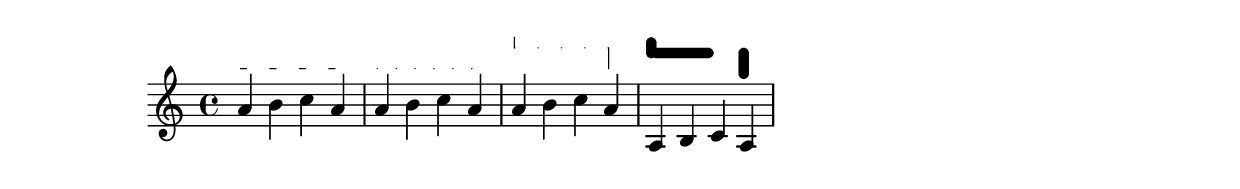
%% Do not edit this file; it is auto-generated from LSR http://lsr.dsi.unimi.it
%% This file is in the public domain.
\version "2.11.38"

\header {
  lsrtags = "expressive-marks, text, tweaks-and-overrides"
 texidoc = "
The <code>\\startTextSpan</code> and <code>\\stopTextSpan</code>
commands give you the ability to create text spanners as easily as
pedals indications or octavations. Override some properties of the
<code>TextSpanner</code> object to modify its output.
" }
% begin verbatim
\relative c''{
    \override TextSpanner  #'edge-text = #'("bla" . "blu")
    a \startTextSpan
    b c 
    a \stopTextSpan

    \override TextSpanner  #'dash-period = #2
    \override TextSpanner  #'dash-fraction = #0.0
    a \startTextSpan
    b c 
    a \stopTextSpan

    \revert TextSpanner #'style
    \override TextSpanner  #'style = #'dashed-line \override TextSpanner #'bound-details #'left #'text = \markup { \draw-line #'(0 . 1) }
 \override TextSpanner #'bound-details #'right #'text = \markup { \draw-line #'(0 . -2) }

    a \startTextSpan
    b c 
    a \stopTextSpan


    \set Staff.middleCPosition = #-13

    \override TextSpanner  #'dash-period = #10
    \override TextSpanner  #'dash-fraction = #.5
    \override TextSpanner  #'thickness = #10
    a \startTextSpan
    b c 
    a \stopTextSpan
    \set Staff.middleCPosition = #-6	
}

